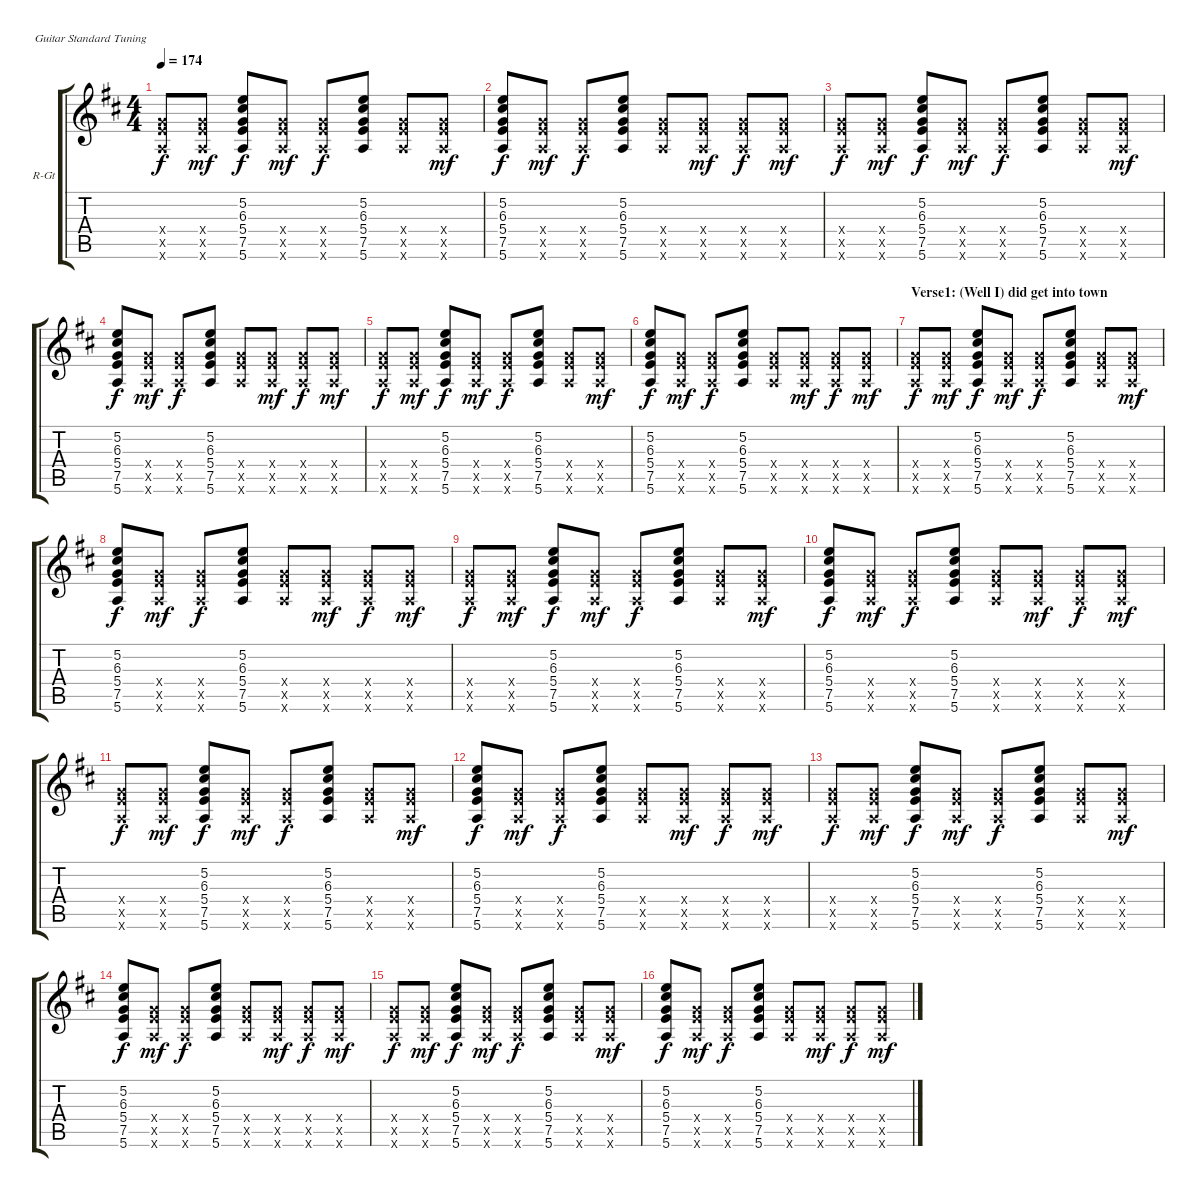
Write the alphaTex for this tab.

\bracketExtendMode groupsimilarinstruments
\firstSystemTrackNameOrientation horizontal
\otherSystemsTrackNameOrientation horizontal
\track ("Rhythm Guitar" "R-Gt") {instrument electricguitarclean}
\staff {score tabs}
\tuning (E4 B3 G3 D3 A2 E2)
\ts (4 4)
\tempo 174
\clef g2
\scale
0.333333
\ks d
(5.4{x} 7.5{x} 5.6{x}).8{dy f} (5.4{x} 7.5{x} 5.6{x}).8{dy mf} (5.2 6.3 5.4 7.5 5.6).8{dy f} (5.4{x} 7.5{x} 5.6{x}).8{dy mf} (5.4{x} 7.5{x} 5.6{x}).8{dy f} (5.2 6.3 5.4 7.5 5.6).8 (5.4{x} 7.5{x} 5.6{x}).8 (5.4{x} 7.5{x} 5.6{x}).8{dy mf} |
\scale
0.333333 (5.2 6.3 5.4 7.5 5.6).8{dy f} (5.4{x} 7.5{x} 5.6{x}).8{dy mf} (5.4{x} 7.5{x} 5.6{x}).8{dy f} (5.2 6.3 5.4 7.5 5.6).8 (5.4{x} 7.5{x} 5.6{x}).8 (5.4{x} 7.5{x} 5.6{x}).8{dy mf} (5.4{x} 7.5{x} 5.6{x}).8{dy f} (5.4{x} 7.5{x} 5.6{x}).8{dy mf} |
\scale
0.333333 (5.4{x} 7.5{x} 5.6{x}).8{dy f} (5.4{x} 7.5{x} 5.6{x}).8{dy mf} (5.2 6.3 5.4 7.5 5.6).8{dy f} (5.4{x} 7.5{x} 5.6{x}).8{dy mf} (5.4{x} 7.5{x} 5.6{x}).8{dy f} (5.2 6.3 5.4 7.5 5.6).8 (5.4{x} 7.5{x} 5.6{x}).8 (5.4{x} 7.5{x} 5.6{x}).8{dy mf} |
\scale
0.333333 (5.2 6.3 5.4 7.5 5.6).8{dy f} (5.4{x} 7.5{x} 5.6{x}).8{dy mf} (5.4{x} 7.5{x} 5.6{x}).8{dy f} (5.2 6.3 5.4 7.5 5.6).8 (5.4{x} 7.5{x} 5.6{x}).8 (5.4{x} 7.5{x} 5.6{x}).8{dy mf} (5.4{x} 7.5{x} 5.6{x}).8{dy f} (5.4{x} 7.5{x} 5.6{x}).8{dy mf} |
\scale
0.333333 (5.4{x} 7.5{x} 5.6{x}).8{dy f} (5.4{x} 7.5{x} 5.6{x}).8{dy mf} (5.2 6.3 5.4 7.5 5.6).8{dy f} (5.4{x} 7.5{x} 5.6{x}).8{dy mf} (5.4{x} 7.5{x} 5.6{x}).8{dy f} (5.2 6.3 5.4 7.5 5.6).8 (5.4{x} 7.5{x} 5.6{x}).8 (5.4{x} 7.5{x} 5.6{x}).8{dy mf} |
\scale
0.333333 (5.2 6.3 5.4 7.5 5.6).8{dy f} (5.4{x} 7.5{x} 5.6{x}).8{dy mf} (5.4{x} 7.5{x} 5.6{x}).8{dy f} (5.2 6.3 5.4 7.5 5.6).8 (5.4{x} 7.5{x} 5.6{x}).8 (5.4{x} 7.5{x} 5.6{x}).8{dy mf} (5.4{x} 7.5{x} 5.6{x}).8{dy f} (5.4{x} 7.5{x} 5.6{x}).8{dy mf} |
\section ("" "Verse1: (Well I) did get into town")
\scale
0.333333 (5.4{x} 7.5{x} 5.6{x}).8{dy f} (5.4{x} 7.5{x} 5.6{x}).8{dy mf} (5.2 6.3 5.4 7.5 5.6).8{dy f} (5.4{x} 7.5{x} 5.6{x}).8{dy mf} (5.4{x} 7.5{x} 5.6{x}).8{dy f} (5.2 6.3 5.4 7.5 5.6).8 (5.4{x} 7.5{x} 5.6{x}).8 (5.4{x} 7.5{x} 5.6{x}).8{dy mf} |
\scale
0.333333 (5.2 6.3 5.4 7.5 5.6).8{dy f} (5.4{x} 7.5{x} 5.6{x}).8{dy mf} (5.4{x} 7.5{x} 5.6{x}).8{dy f} (5.2 6.3 5.4 7.5 5.6).8 (5.4{x} 7.5{x} 5.6{x}).8 (5.4{x} 7.5{x} 5.6{x}).8{dy mf} (5.4{x} 7.5{x} 5.6{x}).8{dy f} (5.4{x} 7.5{x} 5.6{x}).8{dy mf} |
\scale
0.333333 (5.4{x} 7.5{x} 5.6{x}).8{dy f} (5.4{x} 7.5{x} 5.6{x}).8{dy mf} (5.2 6.3 5.4 7.5 5.6).8{dy f} (5.4{x} 7.5{x} 5.6{x}).8{dy mf} (5.4{x} 7.5{x} 5.6{x}).8{dy f} (5.2 6.3 5.4 7.5 5.6).8 (5.4{x} 7.5{x} 5.6{x}).8 (5.4{x} 7.5{x} 5.6{x}).8{dy mf} |
\scale
0.333333 (5.2 6.3 5.4 7.5 5.6).8{dy f} (5.4{x} 7.5{x} 5.6{x}).8{dy mf} (5.4{x} 7.5{x} 5.6{x}).8{dy f} (5.2 6.3 5.4 7.5 5.6).8 (5.4{x} 7.5{x} 5.6{x}).8 (5.4{x} 7.5{x} 5.6{x}).8{dy mf} (5.4{x} 7.5{x} 5.6{x}).8{dy f} (5.4{x} 7.5{x} 5.6{x}).8{dy mf} |
\scale
0.333333 (5.4{x} 7.5{x} 5.6{x}).8{dy f} (5.4{x} 7.5{x} 5.6{x}).8{dy mf} (5.2 6.3 5.4 7.5 5.6).8{dy f} (5.4{x} 7.5{x} 5.6{x}).8{dy mf} (5.4{x} 7.5{x} 5.6{x}).8{dy f} (5.2 6.3 5.4 7.5 5.6).8 (5.4{x} 7.5{x} 5.6{x}).8 (5.4{x} 7.5{x} 5.6{x}).8{dy mf} |
\scale
0.333333 (5.2 6.3 5.4 7.5 5.6).8{dy f} (5.4{x} 7.5{x} 5.6{x}).8{dy mf} (5.4{x} 7.5{x} 5.6{x}).8{dy f} (5.2 6.3 5.4 7.5 5.6).8 (5.4{x} 7.5{x} 5.6{x}).8 (5.4{x} 7.5{x} 5.6{x}).8{dy mf} (5.4{x} 7.5{x} 5.6{x}).8{dy f} (5.4{x} 7.5{x} 5.6{x}).8{dy mf} |
\scale
0.333333 (5.4{x} 7.5{x} 5.6{x}).8{dy f} (5.4{x} 7.5{x} 5.6{x}).8{dy mf} (5.2 6.3 5.4 7.5 5.6).8{dy f} (5.4{x} 7.5{x} 5.6{x}).8{dy mf} (5.4{x} 7.5{x} 5.6{x}).8{dy f} (5.2 6.3 5.4 7.5 5.6).8 (5.4{x} 7.5{x} 5.6{x}).8 (5.4{x} 7.5{x} 5.6{x}).8{dy mf} |
\scale
0.333333 (5.2 6.3 5.4 7.5 5.6).8{dy f} (5.4{x} 7.5{x} 5.6{x}).8{dy mf} (5.4{x} 7.5{x} 5.6{x}).8{dy f} (5.2 6.3 5.4 7.5 5.6).8 (5.4{x} 7.5{x} 5.6{x}).8 (5.4{x} 7.5{x} 5.6{x}).8{dy mf} (5.4{x} 7.5{x} 5.6{x}).8{dy f} (5.4{x} 7.5{x} 5.6{x}).8{dy mf} |
\scale
0.333333 (5.4{x} 7.5{x} 5.6{x}).8{dy f} (5.4{x} 7.5{x} 5.6{x}).8{dy mf} (5.2 6.3 5.4 7.5 5.6).8{dy f} (5.4{x} 7.5{x} 5.6{x}).8{dy mf} (5.4{x} 7.5{x} 5.6{x}).8{dy f} (5.2 6.3 5.4 7.5 5.6).8 (5.4{x} 7.5{x} 5.6{x}).8 (5.4{x} 7.5{x} 5.6{x}).8{dy mf} |
\scale
0.333333 (5.2 6.3 5.4 7.5 5.6).8{dy f} (5.4{x} 7.5{x} 5.6{x}).8{dy mf} (5.4{x} 7.5{x} 5.6{x}).8{dy f} (5.2 6.3 5.4 7.5 5.6).8 (5.4{x} 7.5{x} 5.6{x}).8 (5.4{x} 7.5{x} 5.6{x}).8{dy mf} (5.4{x} 7.5{x} 5.6{x}).8{dy f} (5.4{x} 7.5{x} 5.6{x}).8{dy mf}
